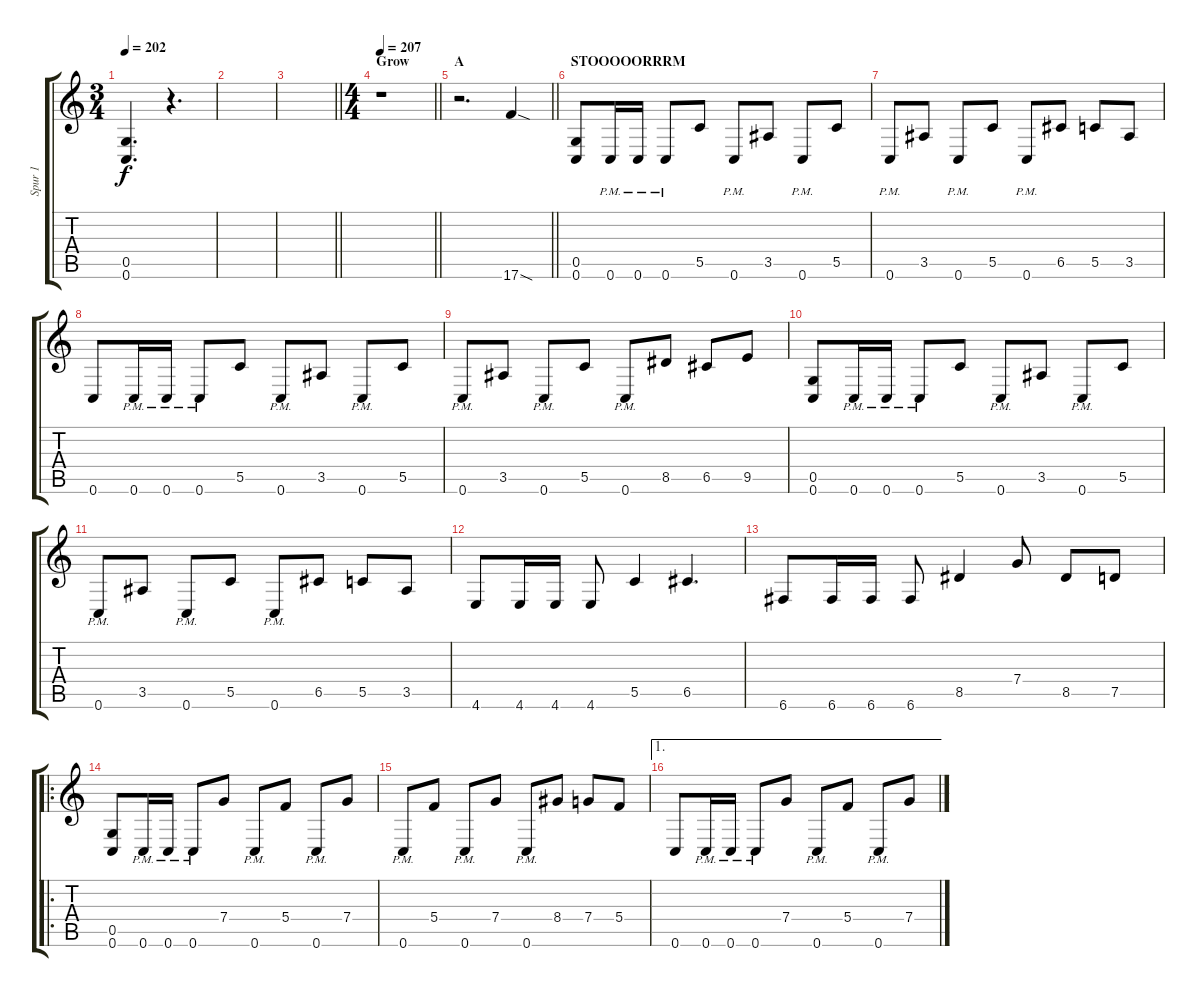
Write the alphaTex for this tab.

\track ("Spur 1" "Spur 1") {instrument overdrivenguitar}
\staff {score tabs}
\tuning (D4 A3 F3 C3 G2 C2) {hide}
\ts (3 4)
\tempo 202
\clef g2
\ks c
(0.5 0.6).4{d dy f} r.4{d} |
|
\barLineRight lightlight
|
\ts (4 4)
\section ("" "Grow")
\tempo 207
\barLineRight lightlight
r.1 |
\section ("" "A")
\barLineRight lightlight
r.2{d} 17.6{sod}.4 |
\section ("" "STOOOOORRRM")
(0.5 0.6).8 0.6{pm}.16 0.6{pm}.16 0.6{pm}.8 5.5.8 0.6{pm}.8 3.5.8 0.6{pm}.8 5.5.8 |
0.6{pm}.8 3.5.8 0.6{pm}.8 5.5.8 0.6{pm}.8 6.5.8 5.5.8 3.5.8 |
0.6.8 0.6{pm}.16 0.6{pm}.16 0.6{pm}.8 5.5.8 0.6{pm}.8 3.5.8 0.6{pm}.8 5.5.8 |
0.6{pm}.8 3.5.8 0.6{pm}.8 5.5.8 0.6{pm}.8 8.5.8 6.5.8 9.5.8 |
(0.5 0.6).8 0.6{pm}.16 0.6{pm}.16 0.6{pm}.8 5.5.8 0.6{pm}.8 3.5.8 0.6{pm}.8 5.5.8 |
0.6{pm}.8 3.5.8 0.6{pm}.8 5.5.8 0.6{pm}.8 6.5.8 5.5.8 3.5.8 |
4.6.8 4.6.16 4.6.16 4.6.8 5.5.4 6.5.4{d} |
6.6.8 6.6.16 6.6.16 6.6.8 8.5.4 7.4.8 8.5.8 7.5.8 |
\ro
(0.5 0.6).8 0.6{pm}.16 0.6{pm}.16 0.6{pm}.8 7.4.8 0.6{pm}.8 5.4.8 0.6{pm}.8 7.4.8 |
0.6{pm}.8 5.4.8 0.6{pm}.8 7.4.8 0.6{pm}.8 8.4.8 7.4.8 5.4.8 |
\ae 1
0.6.8 0.6{pm}.16 0.6{pm}.16 0.6{pm}.8 7.4.8 0.6{pm}.8 5.4.8 0.6{pm}.8 7.4.8
